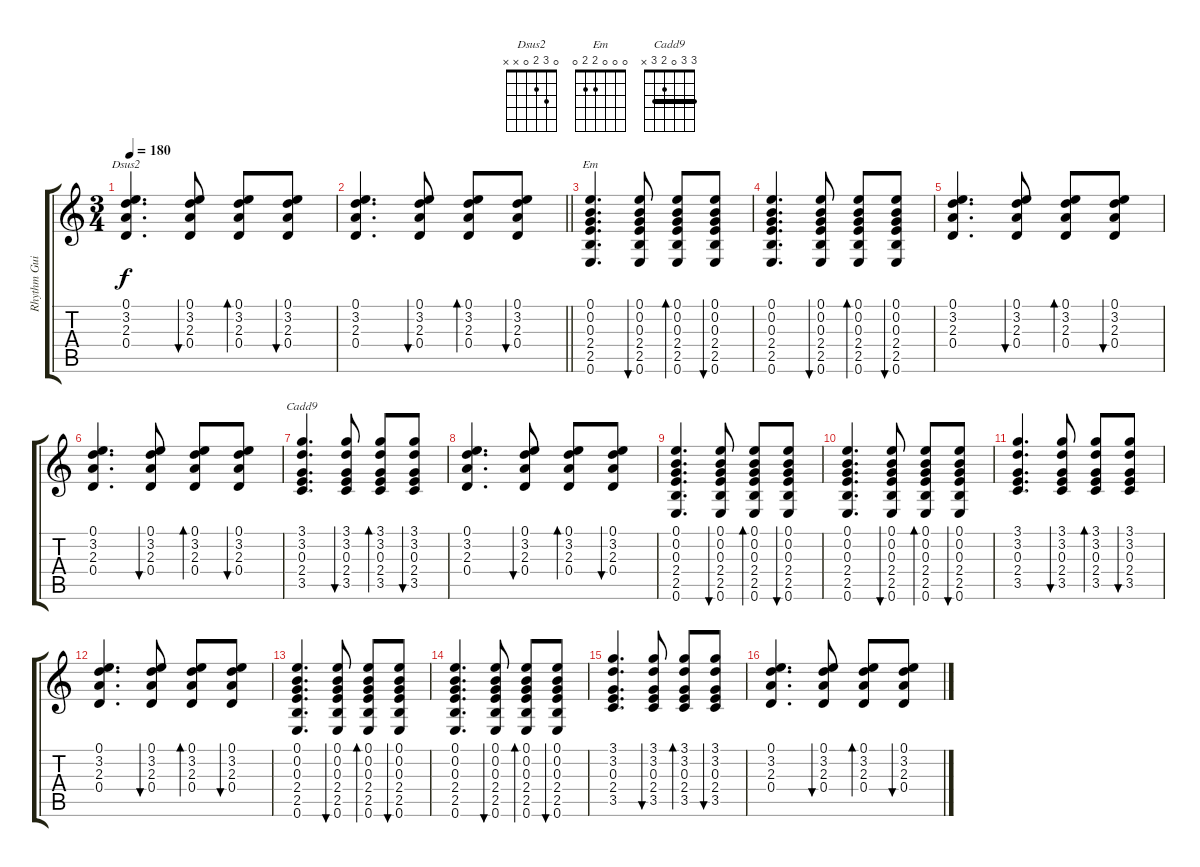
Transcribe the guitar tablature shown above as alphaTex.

\track ("Rhythm Guitar" "Rhythm Gui") {instrument acousticguitarsteel}
\staff {score tabs}
\tuning (E4 B3 G3 D3 A2 E2) {hide}
\chord ("Dsus2" 0 3 2 0 x x)
\chord ("Em" 0 0 0 2 2 0)
\chord ("Cadd9" 3 3 0 2 3 x) {barre 3}
\ts (3 4)
\tempo 180
\clef g2
\ks c
(0.1 3.2 2.3 0.4).4{d ch "Dsus2" dy f} (0.1 3.2 2.3 0.4).8{bu 60} (0.1 3.2 2.3 0.4).8{bd 60} (0.1 3.2 2.3 0.4).8{bu 60} |
\barLineRight lightlight
(0.1 3.2 2.3 0.4).4{d} (0.1 3.2 2.3 0.4).8{bu 60} (0.1 3.2 2.3 0.4).8{bd 60} (0.1 3.2 2.3 0.4).8{bu 60} |
(0.1 0.2 0.3 2.4 2.5 0.6).4{d ch "Em"} (0.1 0.2 0.3 2.4 2.5 0.6).8{bu 60} (0.1 0.2 0.3 2.4 2.5 0.6).8{bd 60} (0.1 0.2 0.3 2.4 2.5 0.6).8{bu 60} |
(0.1 0.2 0.3 2.4 2.5 0.6).4{d} (0.1 0.2 0.3 2.4 2.5 0.6).8{bu 60} (0.1 0.2 0.3 2.4 2.5 0.6).8{bd 60} (0.1 0.2 0.3 2.4 2.5 0.6).8{bu 60} |
(0.1 3.2 2.3 0.4).4{d} (0.1 3.2 2.3 0.4).8{bu 60} (0.1 3.2 2.3 0.4).8{bd 60} (0.1 3.2 2.3 0.4).8{bu 60} |
(0.1 3.2 2.3 0.4).4{d} (0.1 3.2 2.3 0.4).8{bu 60} (0.1 3.2 2.3 0.4).8{bd 60} (0.1 3.2 2.3 0.4).8{bu 60} |
(3.1 3.2 0.3 2.4 3.5).4{d ch "Cadd9"} (3.1 3.2 0.3 2.4 3.5).8{bu 60} (3.1 3.2 0.3 2.4 3.5).8{bd 60} (3.1 3.2 0.3 2.4 3.5).8{bu 60} |
(0.1 3.2 2.3 0.4).4{d} (0.1 3.2 2.3 0.4).8{bu 60} (0.1 3.2 2.3 0.4).8{bd 60} (0.1 3.2 2.3 0.4).8{bu 60} |
(0.1 0.2 0.3 2.4 2.5 0.6).4{d} (0.1 0.2 0.3 2.4 2.5 0.6).8{bu 60} (0.1 0.2 0.3 2.4 2.5 0.6).8{bd 60} (0.1 0.2 0.3 2.4 2.5 0.6).8{bu 60} |
(0.1 0.2 0.3 2.4 2.5 0.6).4{d} (0.1 0.2 0.3 2.4 2.5 0.6).8{bu 60} (0.1 0.2 0.3 2.4 2.5 0.6).8{bd 60} (0.1 0.2 0.3 2.4 2.5 0.6).8{bu 60} |
(3.1 3.2 0.3 2.4 3.5).4{d} (3.1 3.2 0.3 2.4 3.5).8{bu 60} (3.1 3.2 0.3 2.4 3.5).8{bd 60} (3.1 3.2 0.3 2.4 3.5).8{bu 60} |
(0.1 3.2 2.3 0.4).4{d} (0.1 3.2 2.3 0.4).8{bu 60} (0.1 3.2 2.3 0.4).8{bd 60} (0.1 3.2 2.3 0.4).8{bu 60} |
(0.1 0.2 0.3 2.4 2.5 0.6).4{d} (0.1 0.2 0.3 2.4 2.5 0.6).8{bu 60} (0.1 0.2 0.3 2.4 2.5 0.6).8{bd 60} (0.1 0.2 0.3 2.4 2.5 0.6).8{bu 60} |
(0.1 0.2 0.3 2.4 2.5 0.6).4{d} (0.1 0.2 0.3 2.4 2.5 0.6).8{bu 60} (0.1 0.2 0.3 2.4 2.5 0.6).8{bd 60} (0.1 0.2 0.3 2.4 2.5 0.6).8{bu 60} |
(3.1 3.2 0.3 2.4 3.5).4{d} (3.1 3.2 0.3 2.4 3.5).8{bu 60} (3.1 3.2 0.3 2.4 3.5).8{bd 60} (3.1 3.2 0.3 2.4 3.5).8{bu 60} |
(0.1 3.2 2.3 0.4).4{d} (0.1 3.2 2.3 0.4).8{bu 60} (0.1 3.2 2.3 0.4).8{bd 60} (0.1 3.2 2.3 0.4).8{bu 60}
